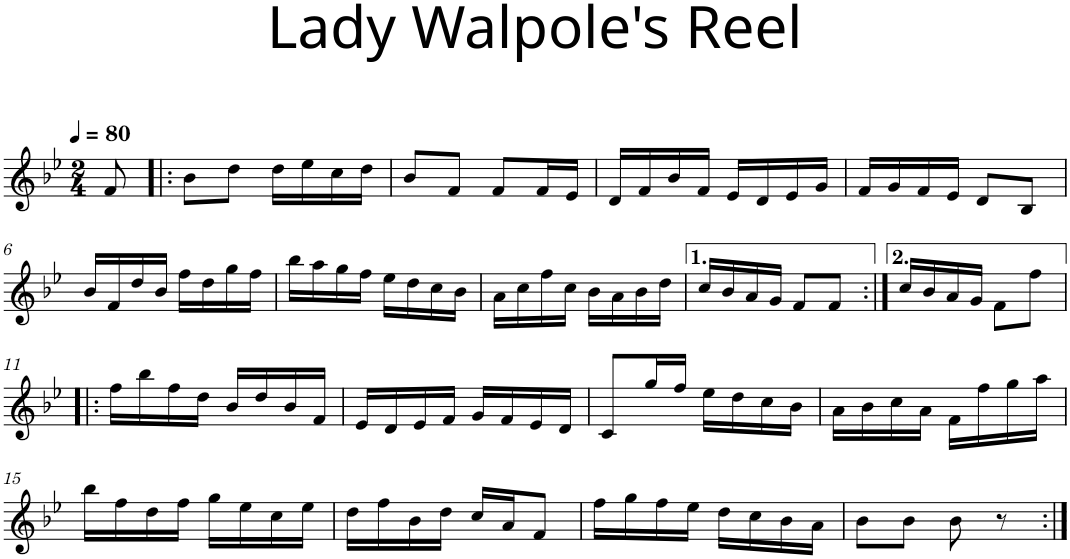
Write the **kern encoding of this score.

**kern
*part1
*staff1
*I"Violin
*I'Vln
*clefG2
*k[b-e-]
*M2/4
*MM80
=1
8f/
=2!|:
8b-\L
8dd\J
16dd\LL
16ee-\
16cc\
16dd\JJ
=3
8b-/L
8f/J
8f/L
16f/L
16e-/JJ
=4
16d/LL
16f/
16b-/
16f/JJ
16e-/LL
16d/
16e-/
16g/JJ
=5
16f/LL
16g/
16f/
16e-/JJ
8d/L
8B-/J
!!LO:LB:g=z
=6
16b-/LL
16f/
16dd/
16b-/JJ
16ff\LL
16dd\
16gg\
16ff\JJ
=7
16bb-\LL
16aa\
16gg\
16ff\JJ
16ee-\LL
16dd\
16cc\
16b-\JJ
=8
16a\LL
16cc\
16ff\
16cc\JJ
16b-\LL
16a\
16b-\
16dd\JJ
=9
16cc/LL
16b-/
16a/
16g/JJ
8f/L
8f/J
=10:|!
16cc/LL
16b-/
16a/
16g/JJ
8f\L
8ff\J
!!LO:LB:g=z
=11!|:
16ff\LL
16bb-\
16ff\
16dd\JJ
16b-/LL
16dd/
16b-/
16f/JJ
=12
16e-/LL
16d/
16e-/
16f/JJ
16g/LL
16f/
16e-/
16d/JJ
=13
8c/L
16gg/L
16ff/JJ
16ee-\LL
16dd\
16cc\
16b-\JJ
=14
16a\LL
16b-\
16cc\
16a\JJ
16f\LL
16ff\
16gg\
16aa\JJ
!!LO:LB:g=z
=15
16bb-\LL
16ff\
16dd\
16ff\JJ
16gg\LL
16ee-\
16cc\
16ee-\JJ
=16
16dd\LL
16ff\
16b-\
16dd\JJ
16cc/LL
16a/J
8f/J
=17
16ff\LL
16gg\
16ff\
16ee-\JJ
16dd\LL
16cc\
16b-\
16a\JJ
=18
8b-\L
8b-\J
8b-\
8r
=:|!
*-
